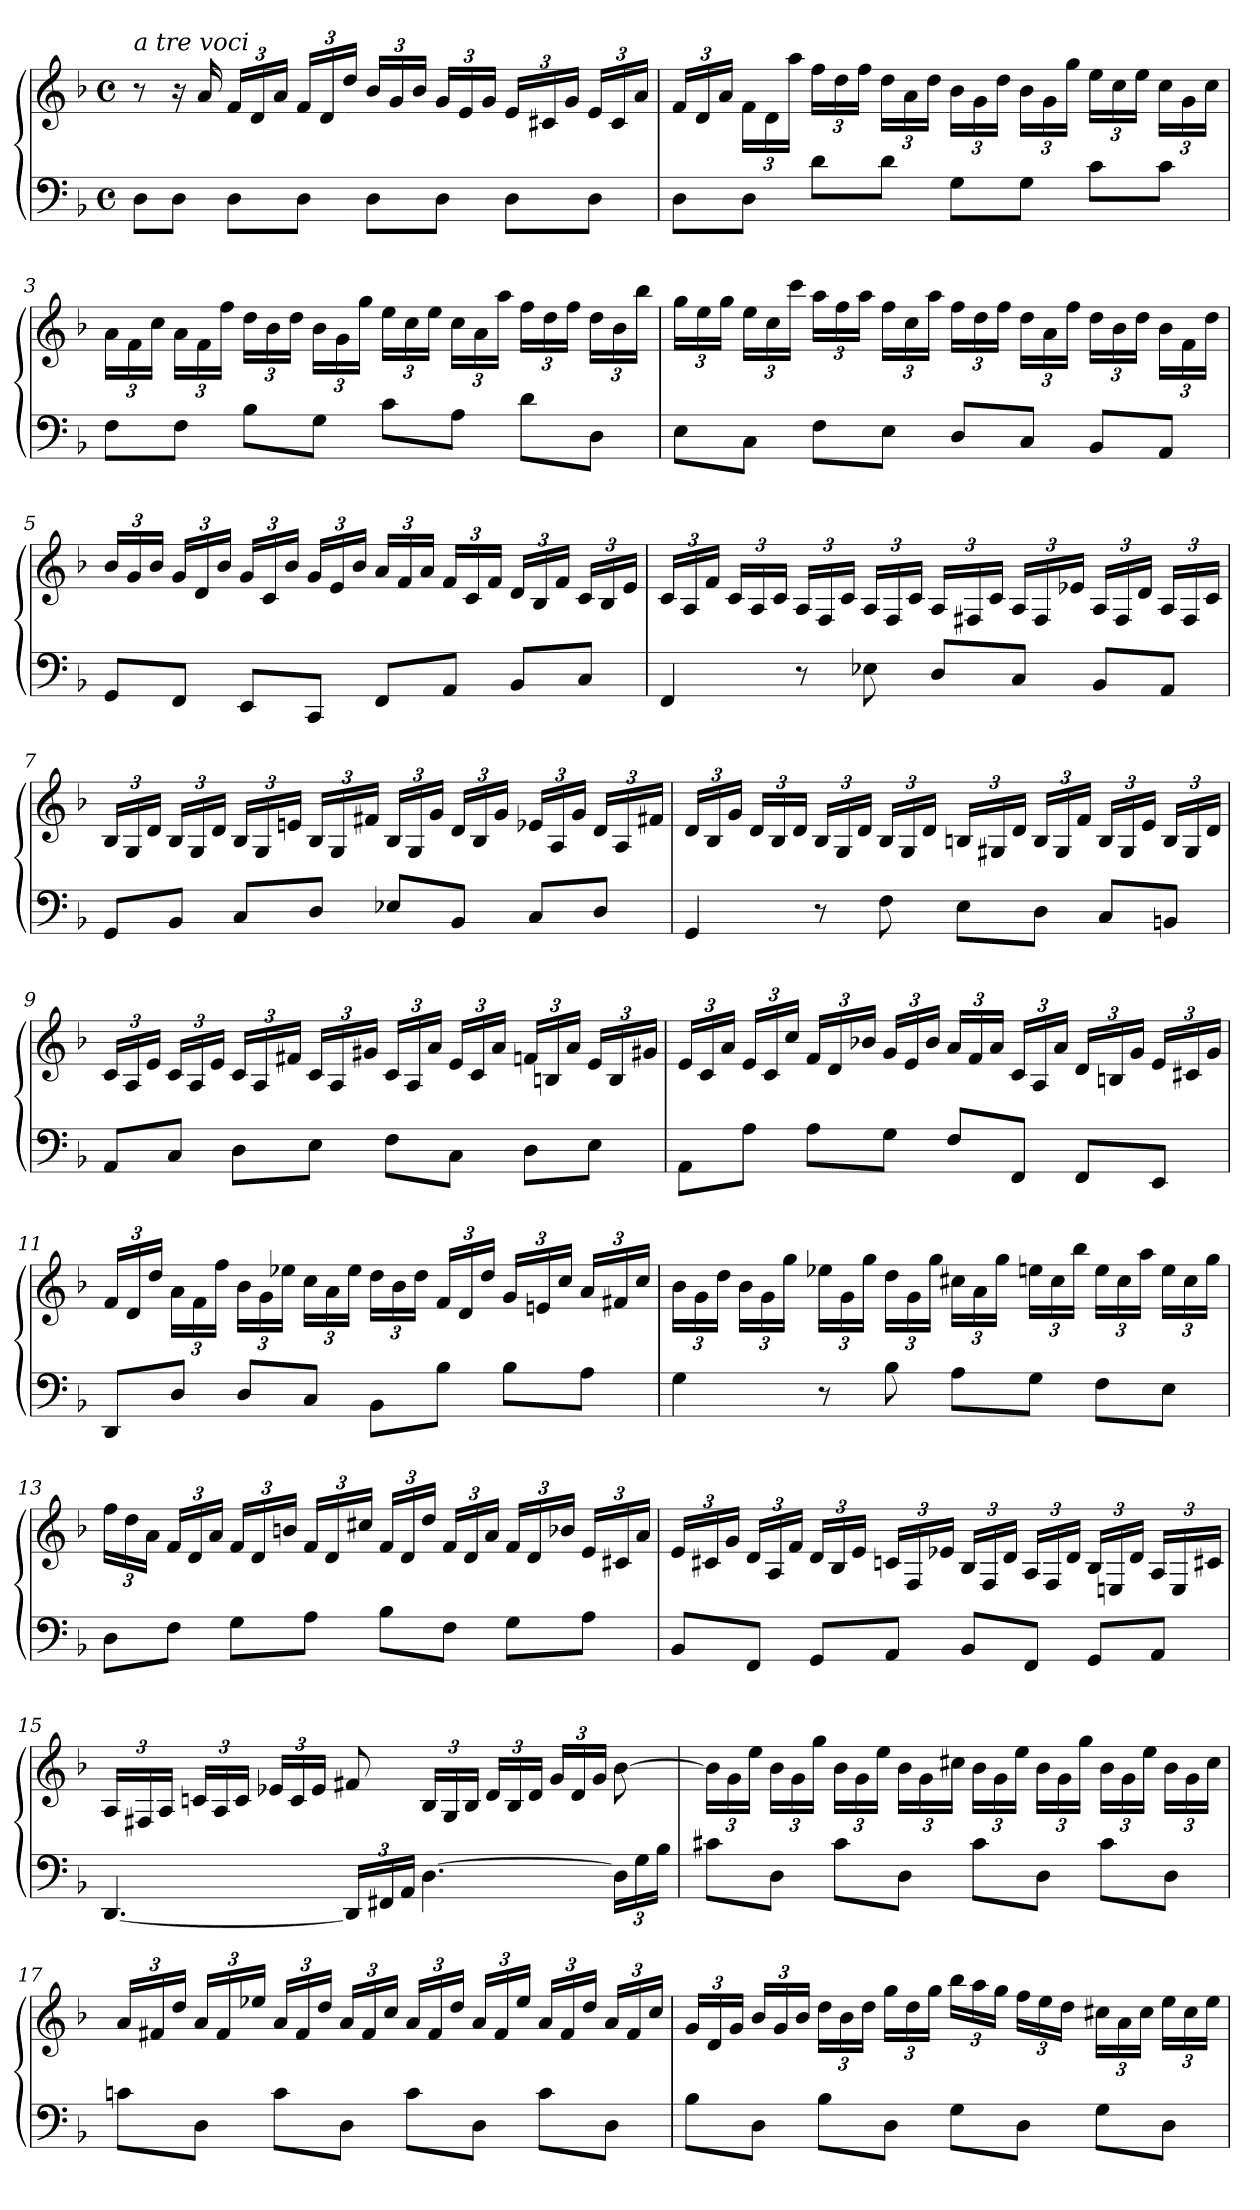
**kern	**kern
*part1	*part1
*staff2	*staff1
*clefF4	*clefG2
*k[b-]	*k[b-]
*M4/4	*M4/4
*met(c)	*met(c)
=1	=1
!	!LO:TX:a:i:t=a tre voci
8D\L	8r
8D\J	16r
.	16a/
*	*Xbrackettup
8D\L	24f/LL
.	24d/
.	24a/JJ
8D\J	24f/LL
.	24d/
.	24dd/JJ
8D\L	24b-/LL
.	24g/
.	24b-/JJ
8D\J	24g/LL
.	24e/
.	24g/JJ
8D\L	24e/LL
.	24c#X/
.	24g/JJ
8D\J	24e/LL
.	24c#/
.	24a/JJ
=2	=2
8D\L	24f/LL
.	24d/
.	24a/JJ
8D\J	24f\LL
.	24d\
.	24aa\JJ
8d\L	24ff\LL
.	24dd\
.	24ff\JJ
8d\J	24dd\LL
.	24a\
.	24dd\JJ
8G\L	24b-\LL
.	24g\
.	24dd\JJ
8G\J	24b-\LL
.	24g\
.	24gg\JJ
8c\L	24ee\LL
.	24cc\
.	24ee\JJ
8c\J	24cc\LL
.	24g\
.	24cc\JJ
=3	=3
8F\L	24a\LL
.	24f\
.	24cc\JJ
8F\J	24a\LL
.	24f\
.	24ff\JJ
8B-\L	24dd\LL
.	24b-\
.	24dd\JJ
8G\J	24b-\LL
.	24g\
.	24gg\JJ
8c\L	24ee\LL
.	24cc\
.	24ee\JJ
8A\J	24cc\LL
.	24a\
.	24aa\JJ
8d\L	24ff\LL
.	24dd\
.	24ff\JJ
8D\J	24dd\LL
.	24b-\
.	24bb-\JJ
=4	=4
8E\L	24gg\LL
.	24ee\
.	24gg\JJ
8C\J	24ee\LL
.	24cc\
.	24ccc\JJ
8F\L	24aa\LL
.	24ff\
.	24aa\JJ
8E\J	24ff\LL
.	24cc\
.	24aa\JJ
8D/L	24ff\LL
.	24dd\
.	24ff\JJ
8C/J	24dd\LL
.	24a\
.	24ff\JJ
8BB-/L	24dd\LL
.	24b-\
.	24dd\JJ
8AA/J	24b-\LL
.	24f\
.	24dd\JJ
=5	=5
8GG/L	24b-/LL
.	24g/
.	24b-/JJ
8FF/J	24g/LL
.	24d/
.	24b-/JJ
8EE/L	24g/LL
.	24c/
.	24b-/JJ
8CC/J	24g/LL
.	24e/
.	24b-/JJ
8FF/L	24a/LL
.	24f/
.	24a/JJ
8AA/J	24f/LL
.	24c/
.	24f/JJ
8BB-/L	24d/LL
.	24B-/
.	24f/JJ
8C/J	24c/LL
.	24B-/
.	24e/JJ
=6	=6
4FF/	24c/LL
.	24A/
.	24f/JJ
.	24c/LL
.	24A/
.	24c/JJ
8r	24A/LL
.	24F/
.	24c/JJ
8E-X\	24A/LL
.	24F/
.	24c/JJ
8D/L	24A/LL
.	24F#X/
.	24c/JJ
8C/J	24A/LL
.	24F#/
.	24e-X/JJ
8BB-/L	24A/LL
.	24F#/
.	24d/JJ
8AA/J	24A/LL
.	24F#/
.	24c/JJ
=7	=7
8GG/L	24B-/LL
.	24G/
.	24d/JJ
8BB-/J	24B-/LL
.	24G/
.	24d/JJ
8C/L	24B-/LL
.	24G/
.	24en/JJ
8D/J	24B-/LL
.	24G/
.	24f#X/JJ
8E-X/L	24B-/LL
.	24G/
.	24g/JJ
8BB-/J	24d/LL
.	24B-/
.	24g/JJ
8C/L	24e-X/LL
.	24A/
.	24g/JJ
8D/J	24d/LL
.	24A/
.	24f#X/JJ
=8	=8
4GG/	24d/LL
.	24B-/
.	24g/JJ
.	24d/LL
.	24B-/
.	24d/JJ
8r	24B-/LL
.	24G/
.	24d/JJ
8F\	24B-/LL
.	24G/
.	24d/JJ
8E\L	24Bn/LL
.	24G#X/
.	24d/JJ
8D\J	24B/LL
.	24G#/
.	24f/JJ
8C/L	24B/LL
.	24G#/
.	24e/JJ
8BBn/J	24B/LL
.	24G#/
.	24d/JJ
=9	=9
8AA/L	24c/LL
.	24A/
.	24e/JJ
8C/J	24c/LL
.	24A/
.	24e/JJ
8D\L	24c/LL
.	24A/
.	24f#X/JJ
8E\J	24c/LL
.	24A/
.	24g#X/JJ
8F\L	24c/LL
.	24A/
.	24a/JJ
8C\J	24e/LL
.	24c/
.	24a/JJ
8D\L	24fn/LL
.	24Bn/
.	24a/JJ
8E\J	24e/LL
.	24B/
.	24g#X/JJ
=10	=10
8AA\L	24e/LL
.	24c/
.	24a/JJ
8A\J	24e/LL
.	24c/
.	24cc/JJ
8A\L	24f/LL
.	24d/
.	24b-X/JJ
8G\J	24g/LL
.	24e/
.	24b-/JJ
8F/L	24a/LL
.	24f/
.	24a/JJ
8FF/J	24c/LL
.	24A/
.	24a/JJ
8FF/L	24d/LL
.	24Bn/
.	24g/JJ
8EE/J	24e/LL
.	24c#X/
.	24g/JJ
=11	=11
8DD/L	24f/LL
.	24d/
.	24dd/JJ
8D/J	24a\LL
.	24f\
.	24ff\JJ
8D/L	24b-\LL
.	24g\
.	24ee-X\JJ
8C/J	24cc\LL
.	24a\
.	24ee-\JJ
8BB-\L	24dd\LL
.	24b-\
.	24dd\JJ
8B-\J	24f/LL
.	24d/
.	24dd/JJ
8B-\L	24g/LL
.	24en/
.	24cc/JJ
8A\J	24a/LL
.	24f#X/
.	24cc/JJ
=12	=12
4G\	24b-\LL
.	24g\
.	24dd\JJ
.	24b-\LL
.	24g\
.	24gg\JJ
8r	24ee-X\LL
.	24g\
.	24gg\JJ
8B-\	24dd\LL
.	24g\
.	24gg\JJ
8A\L	24cc#X\LL
.	24a\
.	24gg\JJ
8G\J	24een\LL
.	24cc#\
.	24bb-\JJ
8F\L	24ee\LL
.	24cc#\
.	24aa\JJ
8E\J	24ee\LL
.	24cc#\
.	24gg\JJ
=13	=13
8D\L	24ff\LL
.	24dd\
.	24a\JJ
8F\J	24f/LL
.	24d/
.	24a/JJ
8G\L	24f/LL
.	24d/
.	24bn/JJ
8A\J	24f/LL
.	24d/
.	24cc#X/JJ
8B-\L	24f/LL
.	24d/
.	24dd/JJ
8F\J	24f/LL
.	24d/
.	24a/JJ
8G\L	24f/LL
.	24d/
.	24b-X/JJ
8A\J	24e/LL
.	24c#X/
.	24a/JJ
=14	=14
8BB-/L	24e/LL
.	24c#X/
.	24g/JJ
8FF/J	24d/LL
.	24A/
.	24f/JJ
8GG/L	24d/LL
.	24B-/
.	24e/JJ
8AA/J	24cn/LL
.	24F/
.	24e-X/JJ
8BB-/L	24B-/LL
.	24F/
.	24d/JJ
8FF/J	24A/LL
.	24F/
.	24d/JJ
8GG/L	24B-/LL
.	24En/
.	24d/JJ
8AA/J	24A/LL
.	24E/
.	24c#X/JJ
=15	=15
[4.DD/	24A/LL
.	24F#X/
.	24A/JJ
.	24cn/LL
.	24A/
.	24c/JJ
.	24e-X/LL
.	24c/
.	24e-/JJ
*Xbrackettup	*
24DD/LL]	8f#X/
24FF#X/	.
24AA/JJ	.
[4.D\	24B-/LL
.	24G/
.	24B-/JJ
.	24d/LL
.	24B-/
.	24d/JJ
.	24g/LL
.	24d/
.	24g/JJ
24D\LL]	[8b-\
24G\	.
24B-\JJ	.
=16	=16
8c#X\L	24b-\LL]
.	24g\
.	24ee\JJ
8D\J	24b-\LL
.	24g\
.	24gg\JJ
8c#\L	24b-\LL
.	24g\
.	24ee\JJ
8D\J	24b-\LL
.	24g\
.	24cc#X\JJ
8c#\L	24b-\LL
.	24g\
.	24ee\JJ
8D\J	24b-\LL
.	24g\
.	24gg\JJ
8c#\L	24b-\LL
.	24g\
.	24ee\JJ
8D\J	24b-\LL
.	24g\
.	24cc#\JJ
=17	=17
8cn\L	24a/LL
.	24f#X/
.	24dd/JJ
8D\J	24a/LL
.	24f#/
.	24ee-X/JJ
8c\L	24a/LL
.	24f#/
.	24dd/JJ
8D\J	24a/LL
.	24f#/
.	24cc/JJ
8c\L	24a/LL
.	24f#/
.	24dd/JJ
8D\J	24a/LL
.	24f#/
.	24ee-/JJ
8c\L	24a/LL
.	24f#/
.	24dd/JJ
8D\J	24a/LL
.	24f#/
.	24cc/JJ
=18	=18
8B-\L	24g/LL
.	24d/
.	24g/JJ
8D\J	24b-/LL
.	24g/
.	24b-/JJ
8B-\L	24dd\LL
.	24b-\
.	24dd\JJ
8D\J	24gg\LL
.	24dd\
.	24gg\JJ
8G\L	24bb-\LL
.	24aa\
.	24gg\JJ
8D\J	24ff\LL
.	24ee\
.	24dd\JJ
8G\L	24cc#X\LL
.	24a\
.	24cc#\JJ
8D\J	24ee\LL
.	24cc#\
.	24ee\JJ
=	=
*-	*-
